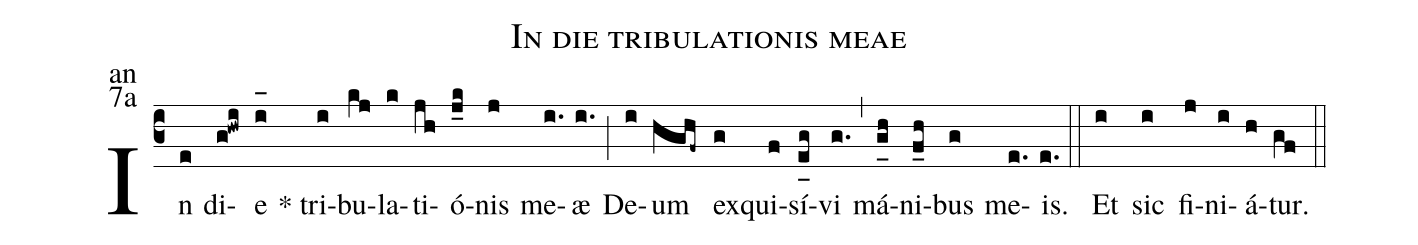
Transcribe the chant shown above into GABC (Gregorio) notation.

name:In die tribulationis meae;
office-part:an;
mode:7a;
%%
(c3) In(e) di(g!hwi)e(i_[oh:h]) <sp>*</sp> tri(i)bu(kj)la(k)ti(jh)ó(j_k)nis(j) me(i.)æ(i.) (;) De(i)um(hghf~) ex(g)qui(f)sí(e_[uh:l]g)vi(g.) (,) má(g_[uh:l]h)ni(f_h)bus(g) me(e.)is.(e.) (::)
<eu> Et(i) sic(i) fi(j)ni(i)á(h)tur.(gf) </eu> (::)
